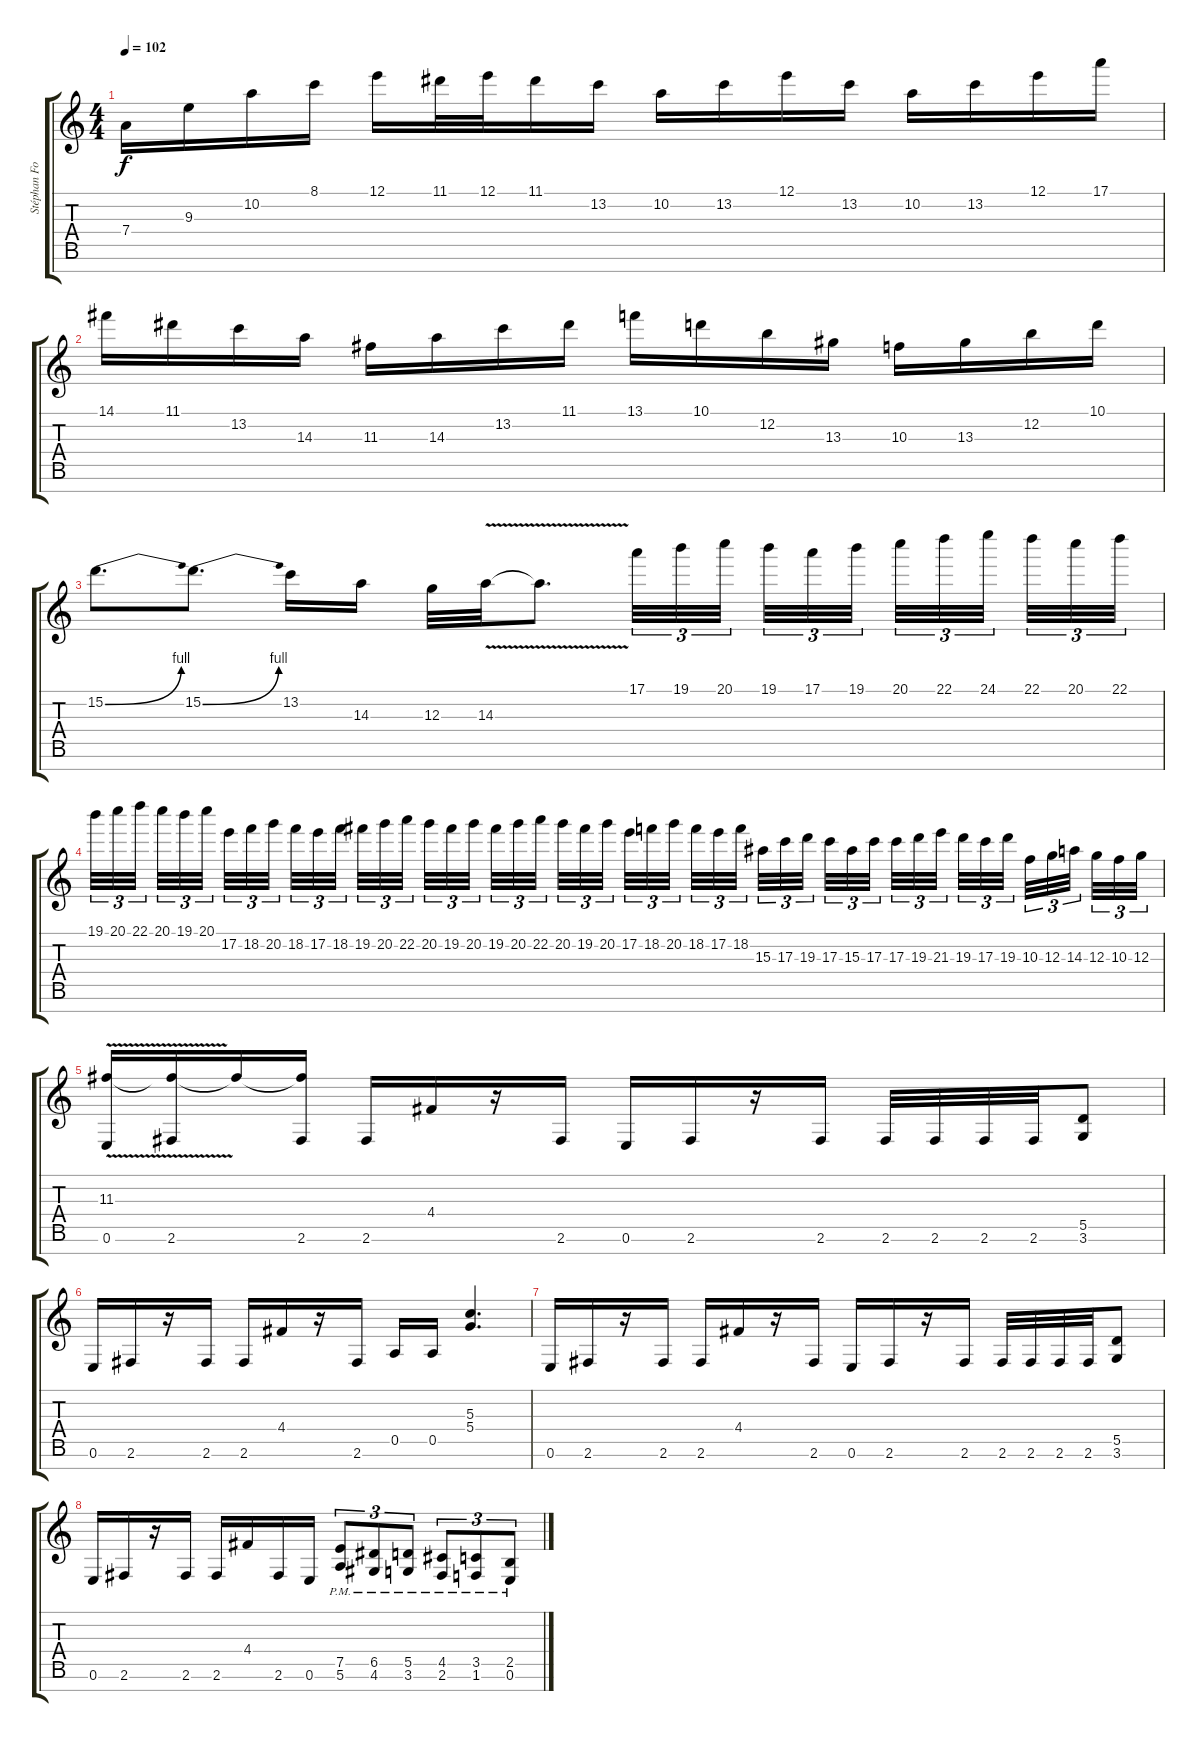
\track ("Stéphan Forté" "Stéphan Fo") {instrument distortionguitar}
\staff {score tabs}
\tuning (E4 B3 G3 D3 A2 E2 B1) {hide}
\ts (4 4)
\tempo 102
\clef g2
\ks c
7.4.16{dy f} 9.3.16 10.2.16 8.1.16 12.1.16 11.1.32 12.1.32 11.1.16 13.2.16 10.2.16 13.2.16 12.1.16 13.2.16 10.2.16 13.2.16 12.1.16 17.1.16 |
14.1.16 11.1.16 13.2.16 14.3.16 11.3.16 14.3.16 13.2.16 11.1.16 13.1.16 10.1.16 12.2.16 13.3.16 10.3.16 13.3.16 12.2.16 10.1.16 |
15.2{be (bend 0 0 60 4)}.8{d} 15.2{be (bend 0 0 60 4)}.8{d} 13.2.16 14.3.16 12.3.32 14.3{v}.32 14.3{t}.8{d} 17.1.32{tu (3 2)} 19.1.32{tu (3 2)} 20.1.32{tu (3 2) beam splitsecondary} 19.1.32{tu (3 2)} 17.1.32{tu (3 2)} 19.1.32{tu (3 2) beam splitsecondary} 20.1.32{tu (3 2)} 22.1.32{tu (3 2)} 24.1.32{tu (3 2) beam splitsecondary} 22.1.32{tu (3 2)} 20.1.32{tu (3 2)} 22.1.32{tu (3 2)} |
19.1.32{tu (3 2)} 20.1.32{tu (3 2)} 22.1.32{tu (3 2) beam splitsecondary} 20.1.32{tu (3 2)} 19.1.32{tu (3 2)} 20.1.32{tu (3 2) beam splitsecondary} 17.2.32{tu (3 2)} 18.2.32{tu (3 2)} 20.2.32{tu (3 2) beam splitsecondary} 18.2.32{tu (3 2)} 17.2.32{tu (3 2)} 18.2.32{tu (3 2)} 19.2.32{tu (3 2)} 20.2.32{tu (3 2)} 22.2.32{tu (3 2) beam splitsecondary} 20.2.32{tu (3 2)} 19.2.32{tu (3 2)} 20.2.32{tu (3 2) beam splitsecondary} 19.2.32{tu (3 2)} 20.2.32{tu (3 2)} 22.2.32{tu (3 2) beam splitsecondary} 20.2.32{tu (3 2)} 19.2.32{tu (3 2)} 20.2.32{tu (3 2)} 17.2.32{tu (3 2)} 18.2.32{tu (3 2)} 20.2.32{tu (3 2) beam splitsecondary} 18.2.32{tu (3 2)} 17.2.32{tu (3 2)} 18.2.32{tu (3 2) beam splitsecondary} 15.3.32{tu (3 2)} 17.3.32{tu (3 2)} 19.3.32{tu (3 2) beam splitsecondary} 17.3.32{tu (3 2)} 15.3.32{tu (3 2)} 17.3.32{tu (3 2)} 17.3.32{tu (3 2)} 19.3.32{tu (3 2)} 21.3.32{tu (3 2) beam splitsecondary} 19.3.32{tu (3 2)} 17.3.32{tu (3 2)} 19.3.32{tu (3 2) beam splitsecondary} 10.3.32{tu (3 2)} 12.3.32{tu (3 2)} 14.3.32{tu (3 2) beam splitsecondary} 12.3.32{tu (3 2)} 10.3.32{tu (3 2)} 12.3.32{tu (3 2)} |
(11.3{v} 0.6).16 (11.3{t} 2.6).16 11.3{t}.16 (11.3{t} 2.6).16 2.6.16 4.4.16 r.16 2.6.16 0.6.16 2.6.16 r.16 2.6.16 2.6.32 2.6.32 2.6.32 2.6.32 (5.5 3.6).8 |
0.6.16 2.6.16 r.16 2.6.16 2.6.16 4.4.16 r.16 2.6.16 0.5.16 0.5.16 (5.3 5.4).4{d} |
0.6.16 2.6.16 r.16 2.6.16 2.6.16 4.4.16 r.16 2.6.16 0.6.16 2.6.16 r.16 2.6.16 2.6.32 2.6.32 2.6.32 2.6.32 (5.5 3.6).8 |
0.6.16 2.6.16 r.16 2.6.16 2.6.16 4.4.16 2.6.16 0.6.16 (7.5{pm} 5.6{pm}).8{tu (3 2)} (6.5{pm} 4.6{pm}).8{tu (3 2)} (5.5{pm} 3.6{pm}).8{tu (3 2)} (4.5{pm} 2.6{pm}).8{tu (3 2)} (3.5{pm} 1.6{pm}).8{tu (3 2)} (2.5{pm} 0.6{pm}).8{tu (3 2)}
